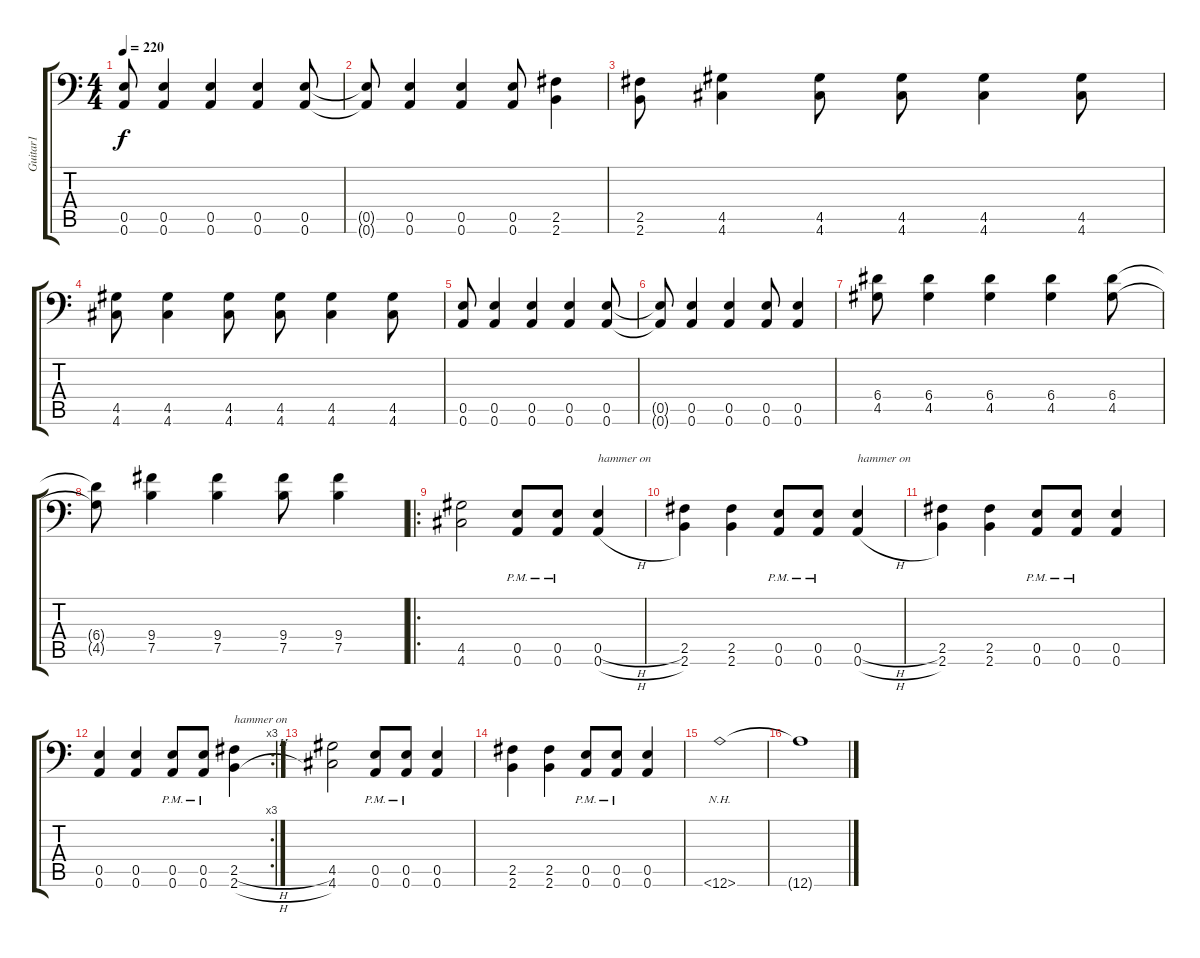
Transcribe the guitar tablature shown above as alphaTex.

\track ("Guitar1" "Guitar1") {instrument distortionguitar}
\staff {score tabs}
\tuning (B3 Gb3 D3 A2 E2 A1) {hide}
\ts (4 4)
\tempo 220
\clef f4
\ks c
(0.5 0.6).8{dy f} (0.5 0.6).4 (0.5 0.6).4 (0.5 0.6).4 (0.5 0.6).8 |
(0.5{t} 0.6{t}).8 (0.5 0.6).4 (0.5 0.6).4 (0.5 0.6).8 (2.5 2.6).4 |
(2.5 2.6).8 (4.5 4.6).4 (4.5 4.6).8 (4.5 4.6).8 (4.5 4.6).4 (4.5 4.6).8 |
(4.5 4.6).8 (4.5 4.6).4 (4.5 4.6).8 (4.5 4.6).8 (4.5 4.6).4 (4.5 4.6).8 |
(0.5 0.6).8 (0.5 0.6).4 (0.5 0.6).4 (0.5 0.6).4 (0.5 0.6).8 |
(0.5{t} 0.6{t}).8 (0.5 0.6).4 (0.5 0.6).4 (0.5 0.6).8 (0.5 0.6).4 |
(6.4 4.5).8 (6.4 4.5).4 (6.4 4.5).4 (6.4 4.5).4 (6.4 4.5).8 |
(6.4{t} 4.5{t}).8 (9.4 7.5).4 (9.4 7.5).4 (9.4 7.5).8 (9.4 7.5).4 |
\ro
(4.5 4.6).2 (0.5{pm} 0.6{pm}).8 (0.5{pm} 0.6{pm}).8 (0.5{h} 0.6{h}).4{txt "hammer on"} |
(2.5 2.6).4 (2.5 2.6).4 (0.5{pm} 0.6{pm}).8 (0.5{pm} 0.6{pm}).8 (0.5{h} 0.6{h}).4{txt "hammer on"} |
(2.5 2.6).4 (2.5 2.6).4 (0.5{pm} 0.6{pm}).8 (0.5{pm} 0.6{pm}).8 (0.5 0.6).4 |
\rc 3
(0.5 0.6).4 (0.5 0.6).4 (0.5{pm} 0.6{pm}).8 (0.5{pm} 0.6{pm}).8 (2.5{h} 2.6{h}).4{txt "hammer on"} |
(4.5 4.6).2 (0.5{pm} 0.6{pm}).8 (0.5{pm} 0.6{pm}).8 (0.5 0.6).4 |
(2.5 2.6).4 (2.5 2.6).4 (0.5{pm} 0.6{pm}).8 (0.5{pm} 0.6{pm}).8 (0.5 0.6).4 |
12.6{nh}.1 |
12.6{t}.1
